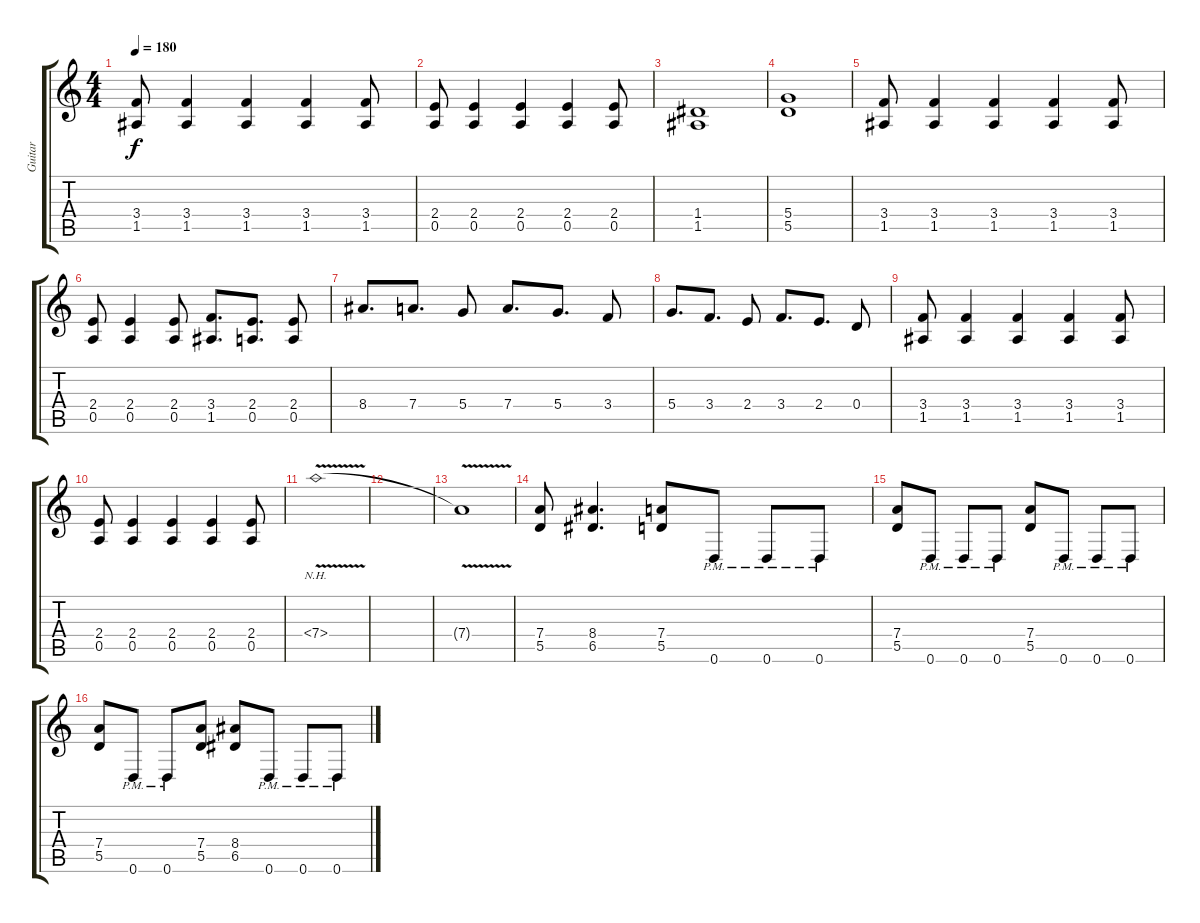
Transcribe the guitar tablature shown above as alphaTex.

\track ("Guitar" "Guitar") {instrument distortionguitar}
\staff {score tabs}
\tuning (E4 B3 G3 D3 A2 D2) {hide}
\ts (4 4)
\tempo 180
\clef g2
\ks c
(3.4 1.5).8{dy f} (3.4 1.5).4 (3.4 1.5).4 (3.4 1.5).4 (3.4 1.5).8 |
(2.4 0.5).8 (2.4 0.5).4 (2.4 0.5).4 (2.4 0.5).4 (2.4 0.5).8 |
(1.4 1.5).1 |
(5.4 5.5).1 |
(3.4 1.5).8 (3.4 1.5).4 (3.4 1.5).4 (3.4 1.5).4 (3.4 1.5).8 |
(2.4 0.5).8 (2.4 0.5).4 (2.4 0.5).8 (3.4 1.5).8{d} (2.4 0.5).8{d} (2.4 0.5).8 |
8.4.8{d} 7.4.8{d} 5.4.8 7.4.8{d} 5.4.8{d} 3.4.8 |
5.4.8{d} 3.4.8{d} 2.4.8 3.4.8{d} 2.4.8{d} 0.4.8 |
(3.4 1.5).8 (3.4 1.5).4 (3.4 1.5).4 (3.4 1.5).4 (3.4 1.5).8 |
(2.4 0.5).8 (2.4 0.5).4 (2.4 0.5).4 (2.4 0.5).4 (2.4 0.5).8 |
7.4{nh v}.1 |
|
7.4{t}.1 |
(7.4 5.5).8 (8.4 6.5).4{d} (7.4 5.5).8 0.6{pm}.8 0.6{pm}.8 0.6{pm}.8 |
(7.4 5.5).8 0.6{pm}.8 0.6{pm}.8 0.6{pm}.8 (7.4 5.5).8 0.6{pm}.8 0.6{pm}.8 0.6{pm}.8 |
(7.4 5.5).8 0.6{pm}.8 0.6{pm}.8 (7.4 5.5).8 (8.4 6.5).8 0.6{pm}.8 0.6{pm}.8 0.6{pm}.8
